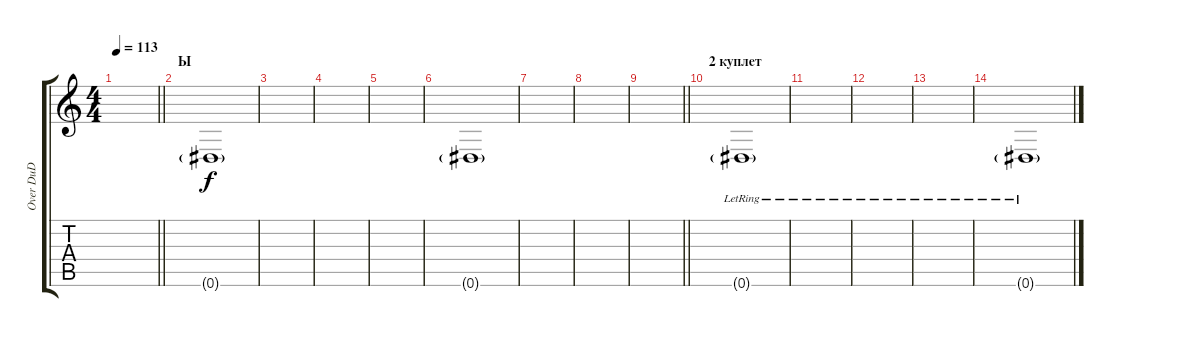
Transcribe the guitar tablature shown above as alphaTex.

\track ("Over DuD" "Over DuD") {instrument acousticguitarnylon}
\staff {score tabs}
\tuning (E4 B3 G3 D3 A2 Eb2) {hide}
\ts (4 4)
\tempo 113
\clef g2
\barLineRight lightlight
\ks c
|
\section ("" "Ы")
0.6{g}.1 |
|
|
|
0.6{g}.1 |
|
|
\barLineRight lightlight
|
\section ("" "2 куплет")
0.6{g lr}.1 |
|
|
|
0.6{g lr}.1
